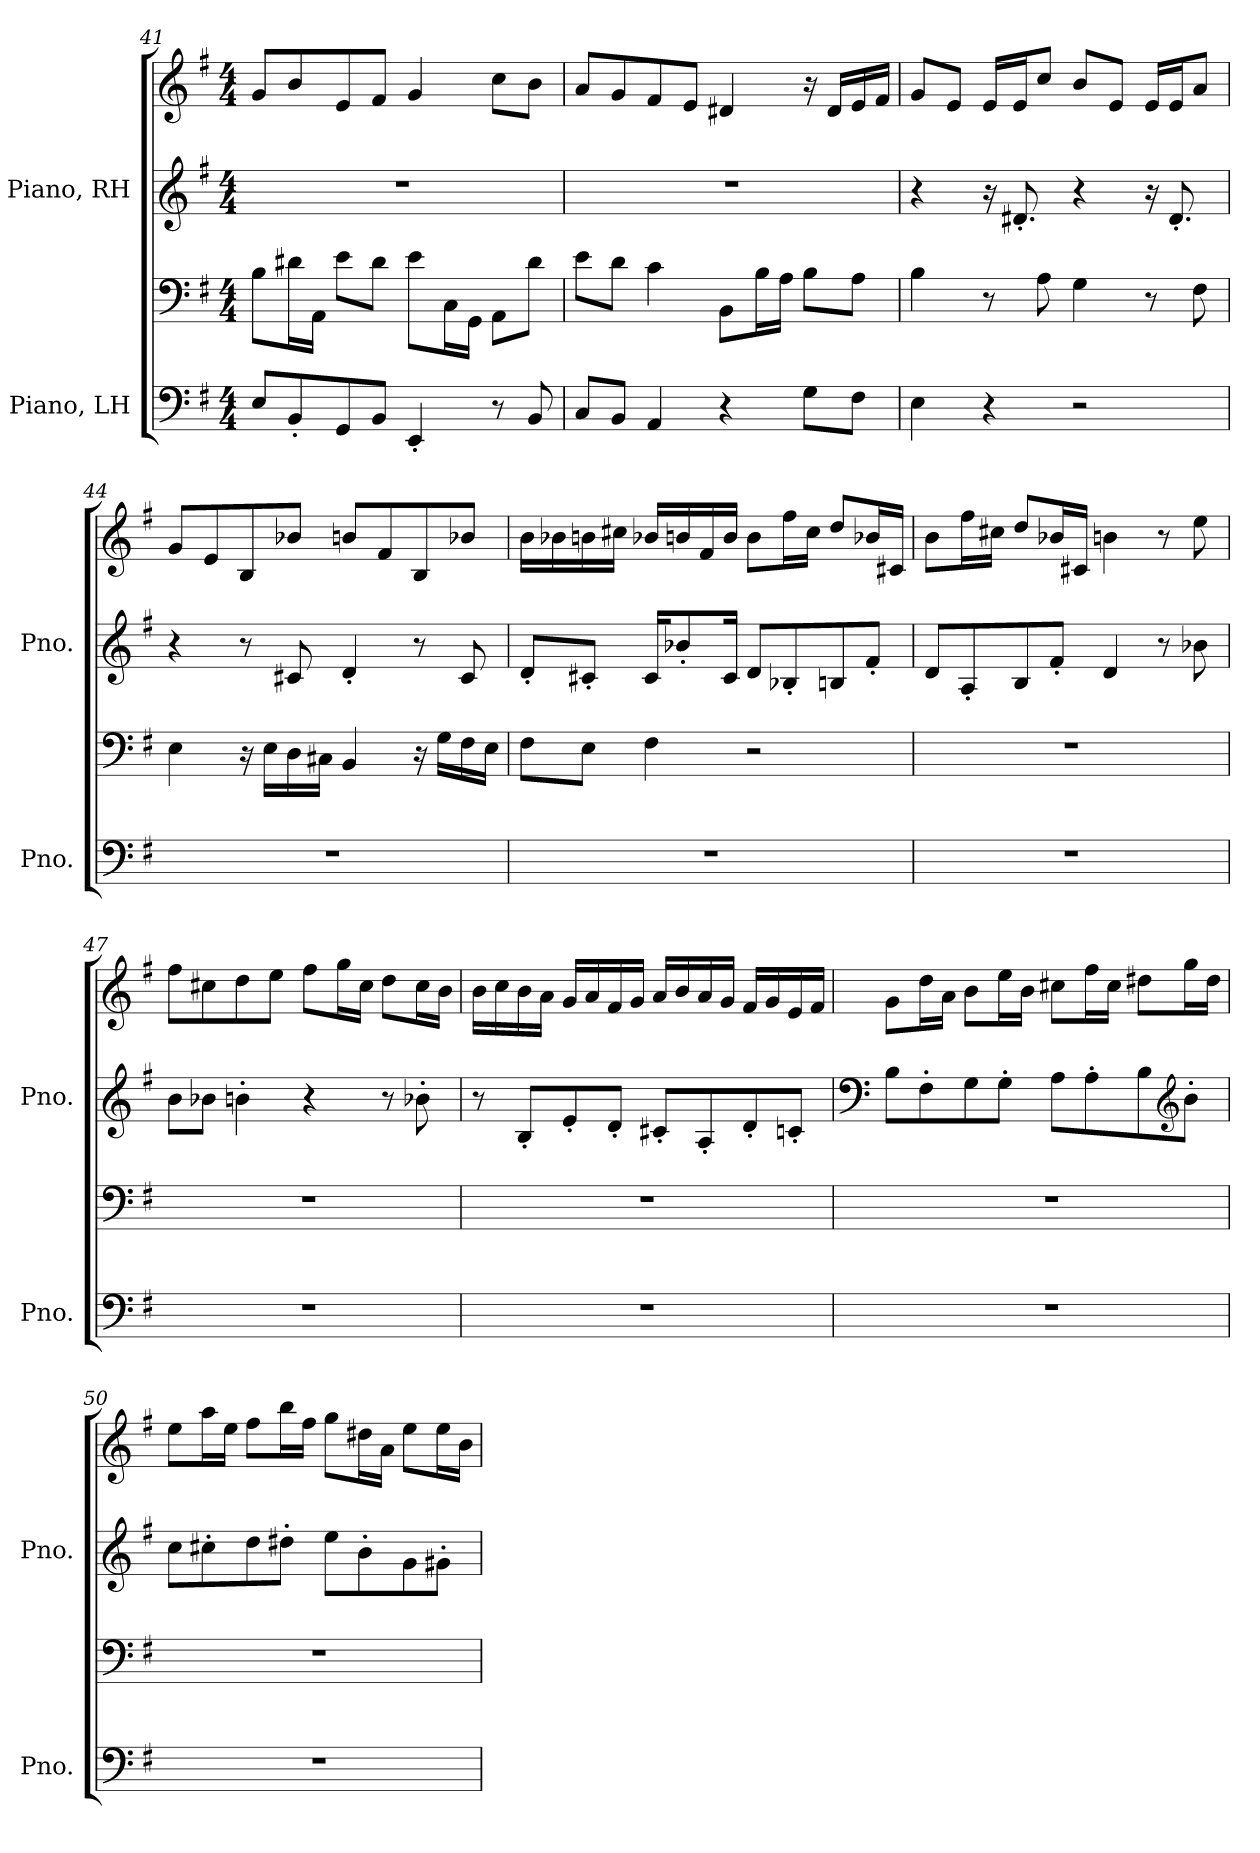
**kern	**kern	**kern	**kern
*part2	*part2	*part1	*part1
*staff4	*staff3	*staff2	*staff1
*I"Piano, LH	*	*I"Piano, RH	*
*I'Pno.	*	*I'Pno.	*
*clefF4	*clefF4	*clefG2	*clefG2
*k[f#]	*k[f#]	*k[f#]	*k[f#]
*M4/4	*M4/4	*M4/4	*M4/4
=41	=41	=41	=41
8E/L	8B\L	1r	8g/L
8BB'/	16d#X\L	.	8b/
.	16AA\JJ	.	.
8GG/	8e\L	.	8e/
8BB/J	8d#\J	.	8f#/J
4EE'/	8e\L	.	4g/
.	16C\L	.	.
.	16GG\JJ	.	.
8r	8AA\L	.	8cc\L
8BB/	8d#\J	.	8b\J
=42	=42	=42	=42
8C/L	8e\L	1r	8a/L
8BB/J	8d\J	.	8g/
4AA/	4c\	.	8f#/
.	.	.	8e/J
4r	8BB\L	.	4d#X/
.	16B\L	.	.
.	16A\JJ	.	.
8G\L	8B\L	.	16r
.	.	.	16d#/LL
8F#\J	8A\J	.	16e/
.	.	.	16f#/JJ
!!LO:PB:g=z
=43	=43	=43	=43
4E\	4B\	4r	8g/L
.	.	.	8e/J
4r	8r	16r	16e/LL
.	.	8.d#X'/	16e/J
.	8A\	.	8cc/J
2r	4G\	4r	8b/L
.	.	.	8e/J
.	8r	16r	16e/LL
.	.	8.d#'/	16e/J
.	8F#\	.	8a/J
=44	=44	=44	=44
1r	4E\	4r	8g/L
.	.	.	8e/
.	16r	8r	8B/
.	16E\LL	.	.
.	16D\	8c#X/	8b-X/J
.	16C#X\JJ	.	.
.	4BB/	4d'/	8bn/L
.	.	.	8f#/
.	16r	8r	8B/
.	16G\LL	.	.
.	16F#\	8c#/	8b-X/J
.	16E\JJ	.	.
!!LO:LB:g=z
=45	=45	=45	=45
1r	8F#\L	8d'/L	16b\LL
.	.	.	16b-X\
.	8E\J	8c#X'/J	16bn\
.	.	.	16cc#X\JJ
.	4F#\	16c#/KL	16b-X/LL
.	.	8b-X'/	16bn/
.	.	.	16f#/
.	.	16c#/Jk	16b/JJ
.	2r	8d/L	8b\L
.	.	8B-X'/	16ff#\L
.	.	.	16cc#\JJ
.	.	8Bn/	8dd/L
.	.	8f#'/J	16b-X/L
.	.	.	16c#X/JJ
=46	=46	=46	=46
1r	1r	8d/L	8b\L
.	.	8A'/	16ff#\L
.	.	.	16cc#X\JJ
.	.	8B/	8dd/L
.	.	8f#'/J	16b-X/L
.	.	.	16c#X/JJ
.	.	4d/	4bn\
.	.	8r	8r
.	.	8b-X\	8ee\
!!LO:LB:g=z
=47	=47	=47	=47
1r	1r	8b\L	8ff#\L
.	.	8b-X\J	8cc#X\
.	.	4bn'\	8dd\
.	.	.	8ee\J
.	.	4r	8ff#\L
.	.	.	16gg\L
.	.	.	16cc#\JJ
.	.	8r	8dd\L
.	.	8b-X'\	16cc#\L
.	.	.	16b\JJ
=48	=48	=48	=48
1r	1r	8r	16b\LL
.	.	.	16cc\
.	.	8B'/L	16b\
.	.	.	16a\JJ
.	.	8e'/	16g/LL
.	.	.	16a/
.	.	8d'/J	16f#/
.	.	.	16g/JJ
.	.	8c#X'/L	16a/LL
.	.	.	16b/
.	.	8A'/	16a/
.	.	.	16g/JJ
.	.	8d'/	16f#/LL
.	.	.	16g/
.	.	8cn'/J	16e/
.	.	.	16f#/JJ
!!LO:PB:g=z
=49	=49	=49	=49
*	*	*clefF4	*
1r	1r	8B\L	8g\L
.	.	8F#'\	16dd\L
.	.	.	16a\JJ
.	.	8G\	8b\L
.	.	8G'\J	16ee\L
.	.	.	16b\JJ
.	.	8A\L	8cc#X\L
.	.	8A'\	16ff#\L
.	.	.	16cc#\JJ
.	.	8B\	8dd#X\L
*	*	*clefG2	*
.	.	8b'\J	16gg\L
.	.	.	16dd#\JJ
=50	=50	=50	=50
1r	1r	8cc\L	8ee\L
.	.	8cc#X'\	16aa\L
.	.	.	16ee\JJ
.	.	8dd\	8ff#\L
.	.	8dd#X'\J	16bb\L
.	.	.	16ff#\JJ
.	.	8ee\L	8gg\L
.	.	8b'\	16dd#X\L
.	.	.	16a\JJ
.	.	8g\	8ee\L
.	.	8g#X'\J	16ee\L
.	.	.	16b\JJ
=	=	=	=
*-	*-	*-	*-
